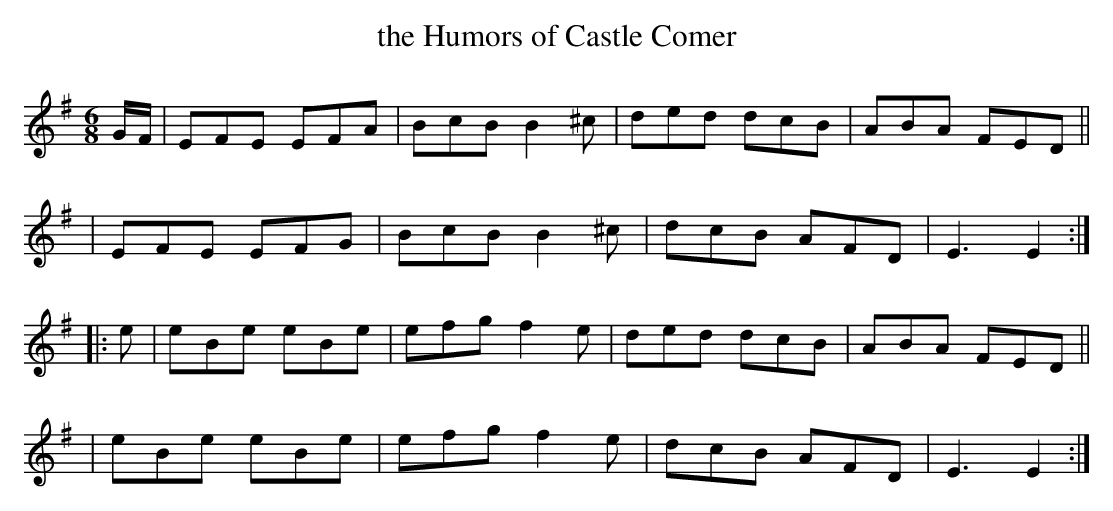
X:1
T: the Humors of Castle Comer
M: 6/8
L: 1/8
K: Em
G/F/ \
| EFE EFA | BcB B2^c | ded dcB | ABA FED ||
| EFE EFG | BcB B2^c | dcB AFD | E3 E2 :|
|: e \
| eBe eBe | efg f2e | ded dcB | ABA FED ||
| eBe eBe | efg f2e | dcB AFD | E3 E2 :|
